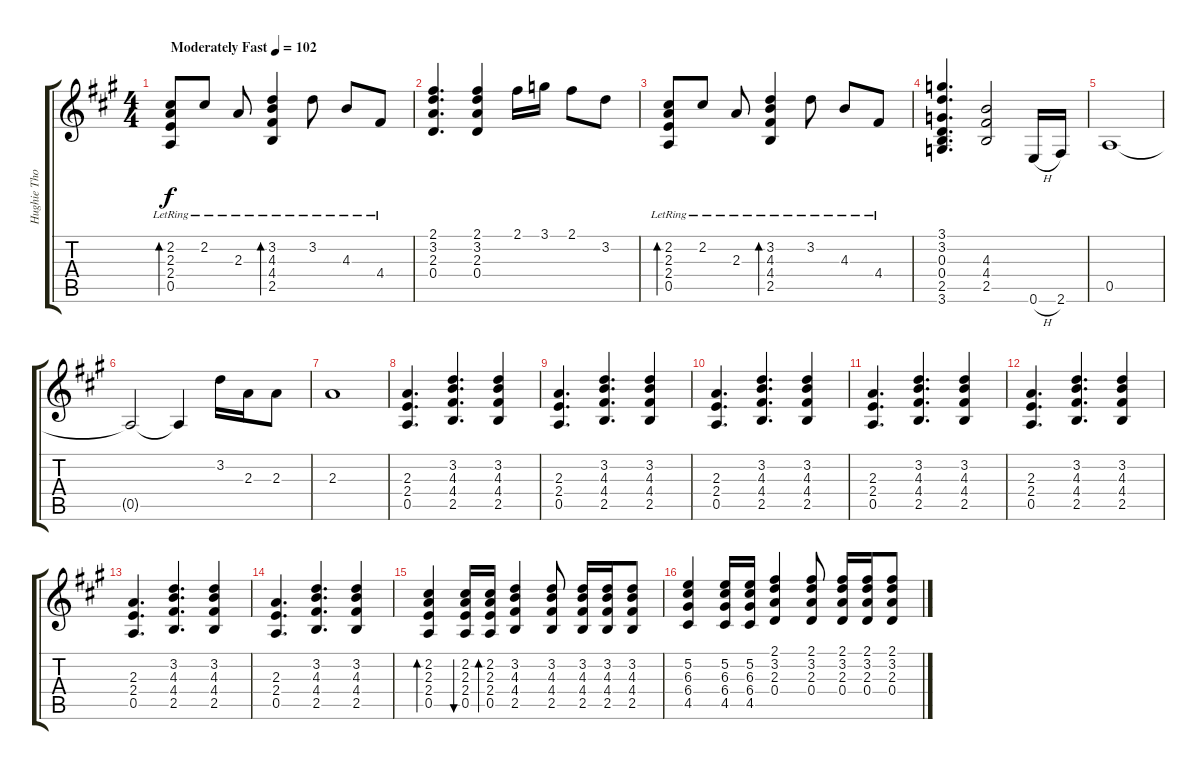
\track ("Hughie Thomasson Guitar" "Hughie Tho") {instrument overdrivenguitar}
\staff {score tabs}
\tuning (E4 B3 G3 D3 A2 E2) {hide}
\ts (4 4)
\tempo (102 "Moderately Fast")
\clef g2
\ks a
(2.2{lr} 2.3{lr} 2.4{lr} 0.5{lr}).8{bd 240 dy f instrument overdrivenguitar} 2.2{lr}.8 2.3{lr}.8 (3.2{lr} 4.3{lr} 4.4{lr} 2.5{lr}).4{bd 240} 3.2{lr}.8 4.3{lr}.8 4.4{lr}.8 |
(2.1 3.2 2.3 0.4).4{d} (2.1 3.2 2.3 0.4).4 2.1.16 3.1.16 2.1.8 3.2.8 |
(2.2{lr} 2.3{lr} 2.4{lr} 0.5{lr}).8{bd 240} 2.2{lr}.8 2.3{lr}.8 (3.2{lr} 4.3{lr} 4.4{lr} 2.5{lr}).4{bd 240} 3.2{lr}.8 4.3{lr}.8 4.4{lr}.8 |
(3.1 3.2 0.3 0.4 2.5 3.6).4{d} (4.3 4.4 2.5).2 0.6{h}.16 2.6.16 |
0.5.1 |
0.5{t}.2 0.5{t}.4 3.2.16{volume 10 balance 16 instrument electricguitarclean} 2.3.16 2.3.8 |
2.3.1 |
(2.3 2.4 0.5).4{d} (3.2 4.3 4.4 2.5).4{d} (3.2 4.3 4.4 2.5).4 |
(2.3 2.4 0.5).4{d} (3.2 4.3 4.4 2.5).4{d} (3.2 4.3 4.4 2.5).4 |
(2.3 2.4 0.5).4{d} (3.2 4.3 4.4 2.5).4{d} (3.2 4.3 4.4 2.5).4 |
(2.3 2.4 0.5).4{d} (3.2 4.3 4.4 2.5).4{d} (3.2 4.3 4.4 2.5).4 |
(2.3 2.4 0.5).4{d} (3.2 4.3 4.4 2.5).4{d} (3.2 4.3 4.4 2.5).4 |
(2.3 2.4 0.5).4{d} (3.2 4.3 4.4 2.5).4{d} (3.2 4.3 4.4 2.5).4 |
(2.3 2.4 0.5).4{d} (3.2 4.3 4.4 2.5).4{d} (3.2 4.3 4.4 2.5).4 |
(2.2 2.3 2.4 0.5).4{bd 60} (2.2 2.3 2.4 0.5).16{bu 60} (2.2 2.3 2.4 0.5).16{bd 60} (3.2 4.3 4.4 2.5).4 (3.2 4.3 4.4 2.5).8 (3.2 4.3 4.4 2.5).16 (3.2 4.3 4.4 2.5).16 (3.2 4.3 4.4 2.5).8 |
(5.2 6.3 6.4 4.5).4 (5.2 6.3 6.4 4.5).16 (5.2 6.3 6.4 4.5).16 (2.1 3.2 2.3 0.4).4 (2.1 3.2 2.3 0.4).8 (2.1 3.2 2.3 0.4).16 (2.1 3.2 2.3 0.4).16 (2.1 3.2 2.3 0.4).8
